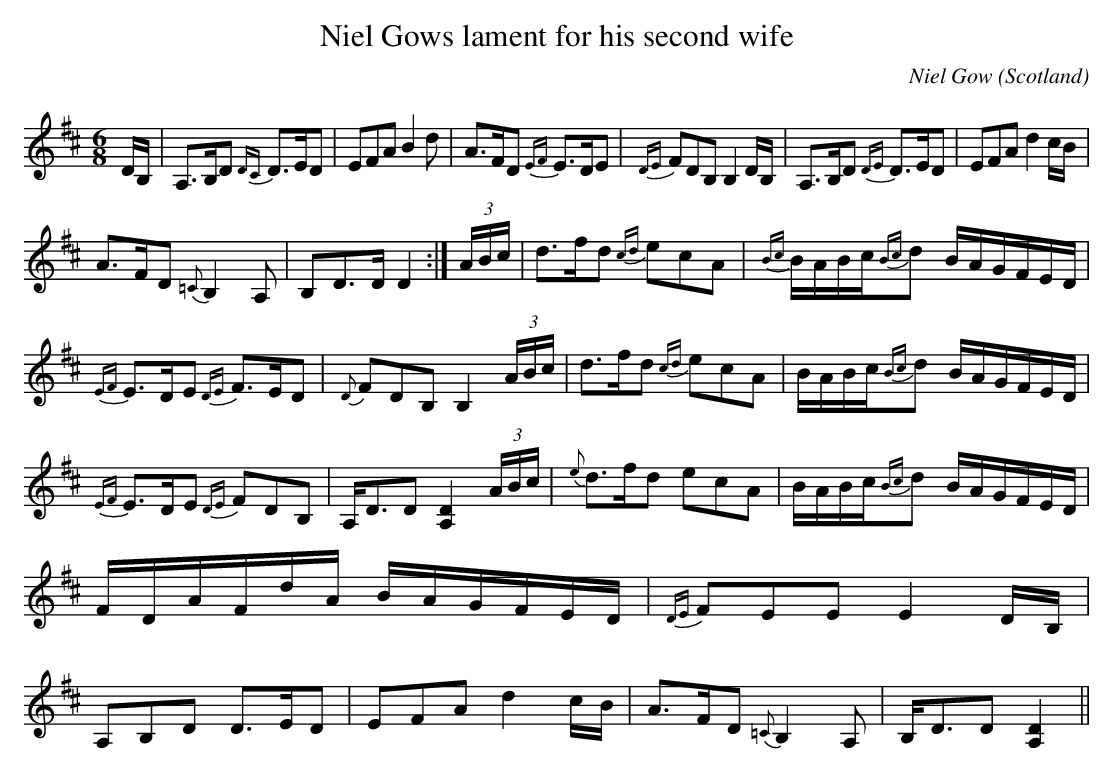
X:1
T:Niel Gows lament for his second wife
O:Scotland
M:6/8
C:Niel Gow
K:D
D/B,/|\
A,>B,D {DC}D>ED|EFA B2d|\
A>FD {EF}E>DE|{DE}FDB, B,2D/B,/|\
A,>B,D {DE}D>ED|EFA d2c/B/|
A>FD {=C}B,2 A,|B,D>D D2:|\
(3A/B/c/|\
d>fd {cd}ecA|{Bc}B/A/B/c/{Bc}d B/A/G/F/E/D/|
{EF}E>DE {DE}F>ED|{D}FDB, B,2 (3A/B/c/|\
d>fd {cd}ecA|B/A/B/c/{Bc}d B/A/G/F/E/D/|
{EF}E>DE {DE}FDB,|A,<DD [D2A,2] (3A/B/c/|\
{e}d>fd ecA|B/A/B/c/{Bc}d B/A/G/F/E/D/|\
F/D/A/F/d/A/ B/A/G/F/E/D/|{DE}FEE E2D/B,/|\
A,B,D D>ED|EFA d2c/B/|\
A>FD {=C}B,2A,|B,<DD [D2A,2]||
